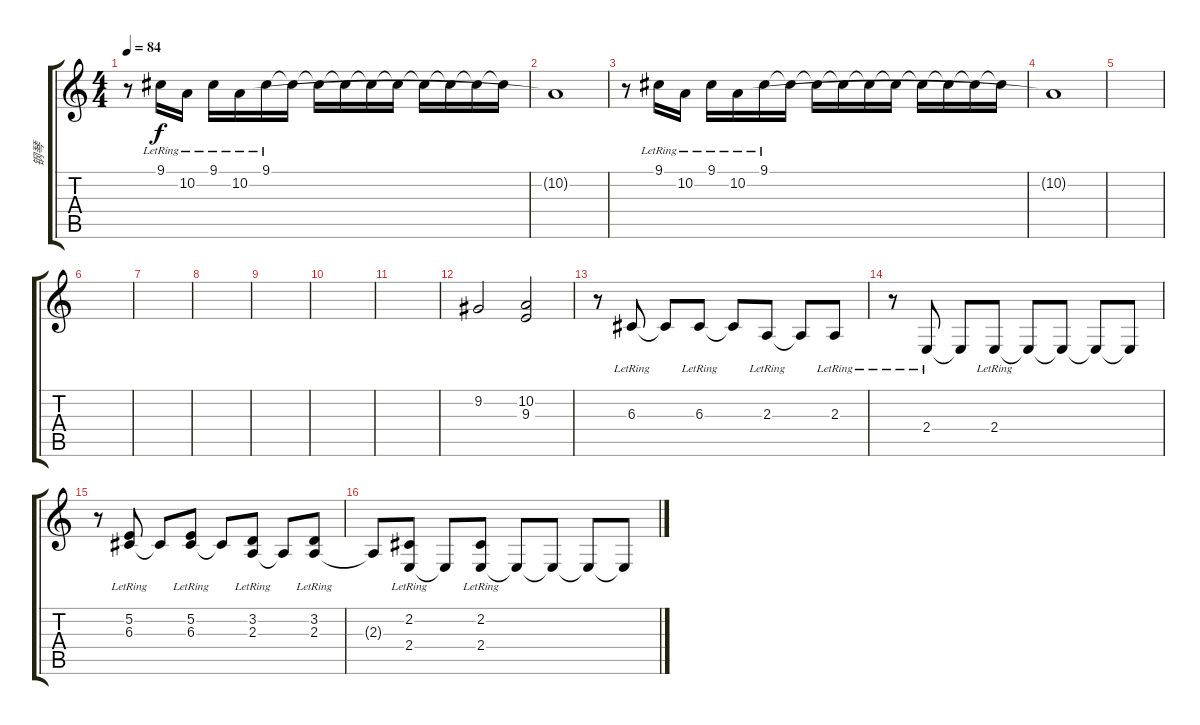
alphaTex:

\track ("钢琴" "钢琴") {instrument acousticgrandpiano}
\staff {score tabs}
\tuning (E4 B3 G3 D3 A2 E2) {hide}
\ts (4 4)
\tempo 84
\clef g2
\ks c
r.8{dy f} 9.1{lr}.16 10.2{lr}.16 9.1{lr}.16 10.2{lr}.16 9.1{lr}.16 9.1{t}.16 9.1{t}.16 9.1{t}.16 9.1{t}.16 9.1{t}.16 9.1{t}.16 9.1{t}.16 9.1{t}.16 9.1{t}.16 |
10.2{t}.1 |
r.8 9.1{lr}.16 10.2{lr}.16 9.1{lr}.16 10.2{lr}.16 9.1{lr}.16 9.1{t}.16 9.1{t}.16 9.1{t}.16 9.1{t}.16 9.1{t}.16 9.1{t}.16 9.1{t}.16 9.1{t}.16 9.1{t}.16 |
10.2{t}.1 |
|
|
|
|
|
|
|
9.2.2 (10.2 9.3).2 |
r.8 6.3{lr}.8 6.3{t}.8 6.3{lr}.8 6.3{t}.8 2.3{lr}.8 2.3{t}.8 2.3{lr}.8 |
r.8 2.4{lr}.8 2.4{t}.8 2.4{lr}.8 2.4{t}.8 2.4{t}.8 2.4{t}.8 2.4{t}.8 |
r.8 (5.2 6.3{lr}).8 6.3{t}.8 (5.2 6.3{lr}).8 6.3{t}.8 (3.2 2.3{lr}).8 2.3{t}.8 (3.2 2.3{lr}).8 |
2.3{t}.8 (2.2 2.4{lr}).8 2.4{t}.8 (2.2 2.4{lr}).8 2.4{t}.8 2.4{t}.8 2.4{t}.8 2.4{t}.8
